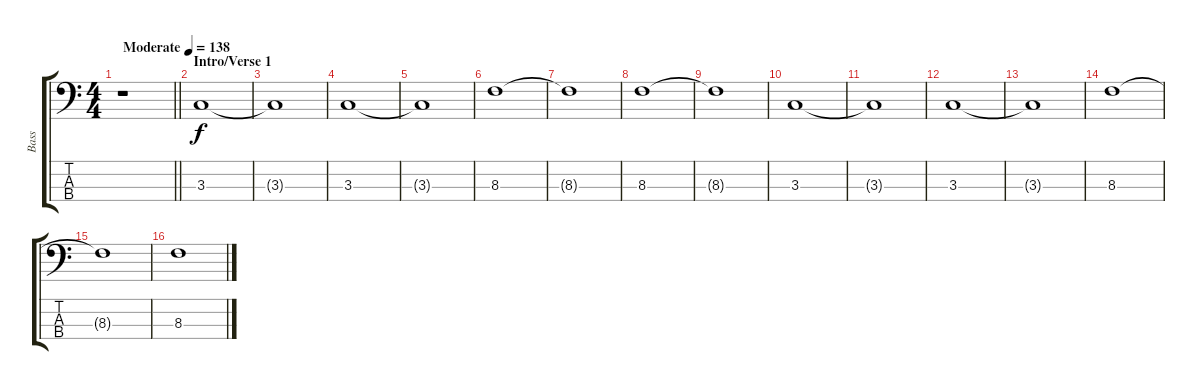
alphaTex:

\track ("Bass" "Bass") {instrument electricbasspick}
\staff {score tabs}
\tuning (G2 D2 A1 E1) {hide}
\ts (4 4)
\tempo (138 "Moderate")
\clef f4
\barLineRight lightlight
\ks c
r.1{dy f instrument electricbasspick} |
\section ("" "Intro/Verse 1")
3.3.1 |
3.3{t}.1 |
3.3.1 |
3.3{t}.1 |
8.3.1 |
8.3{t}.1 |
8.3.1 |
8.3{t}.1 |
3.3.1 |
3.3{t}.1 |
3.3.1 |
3.3{t}.1 |
8.3.1 |
8.3{t}.1 |
8.3.1
